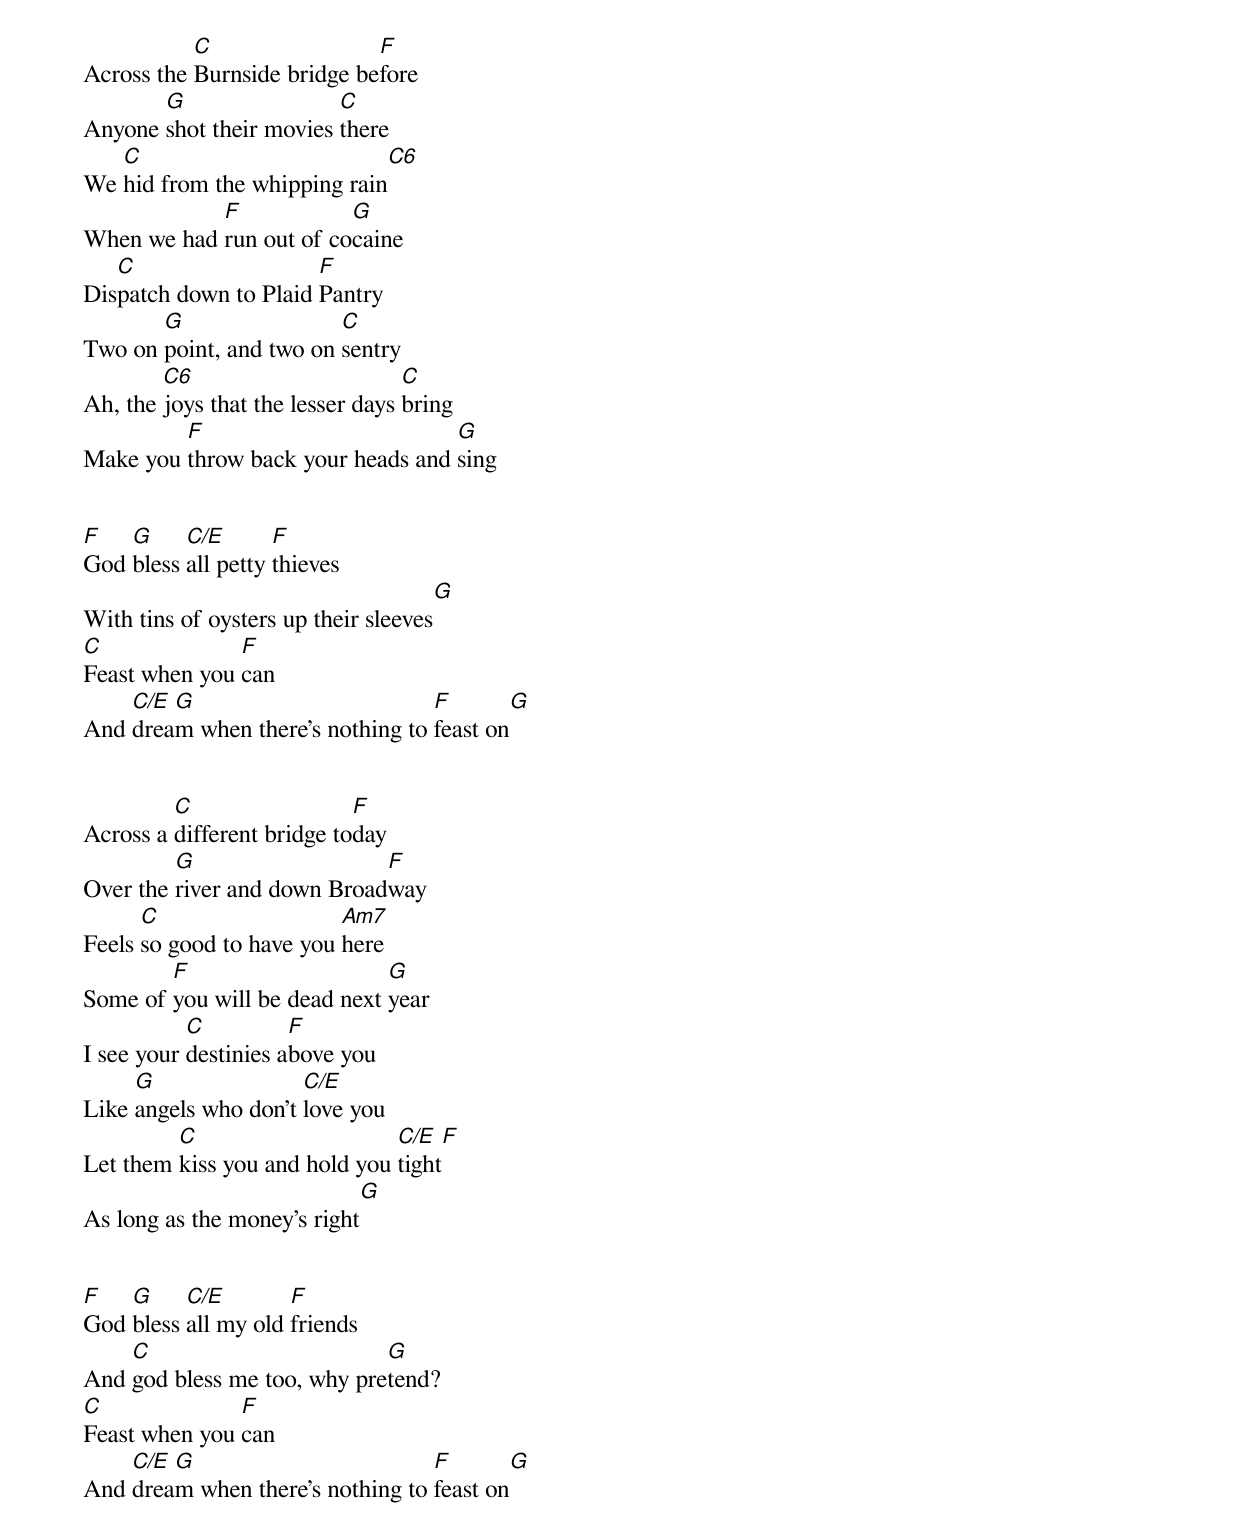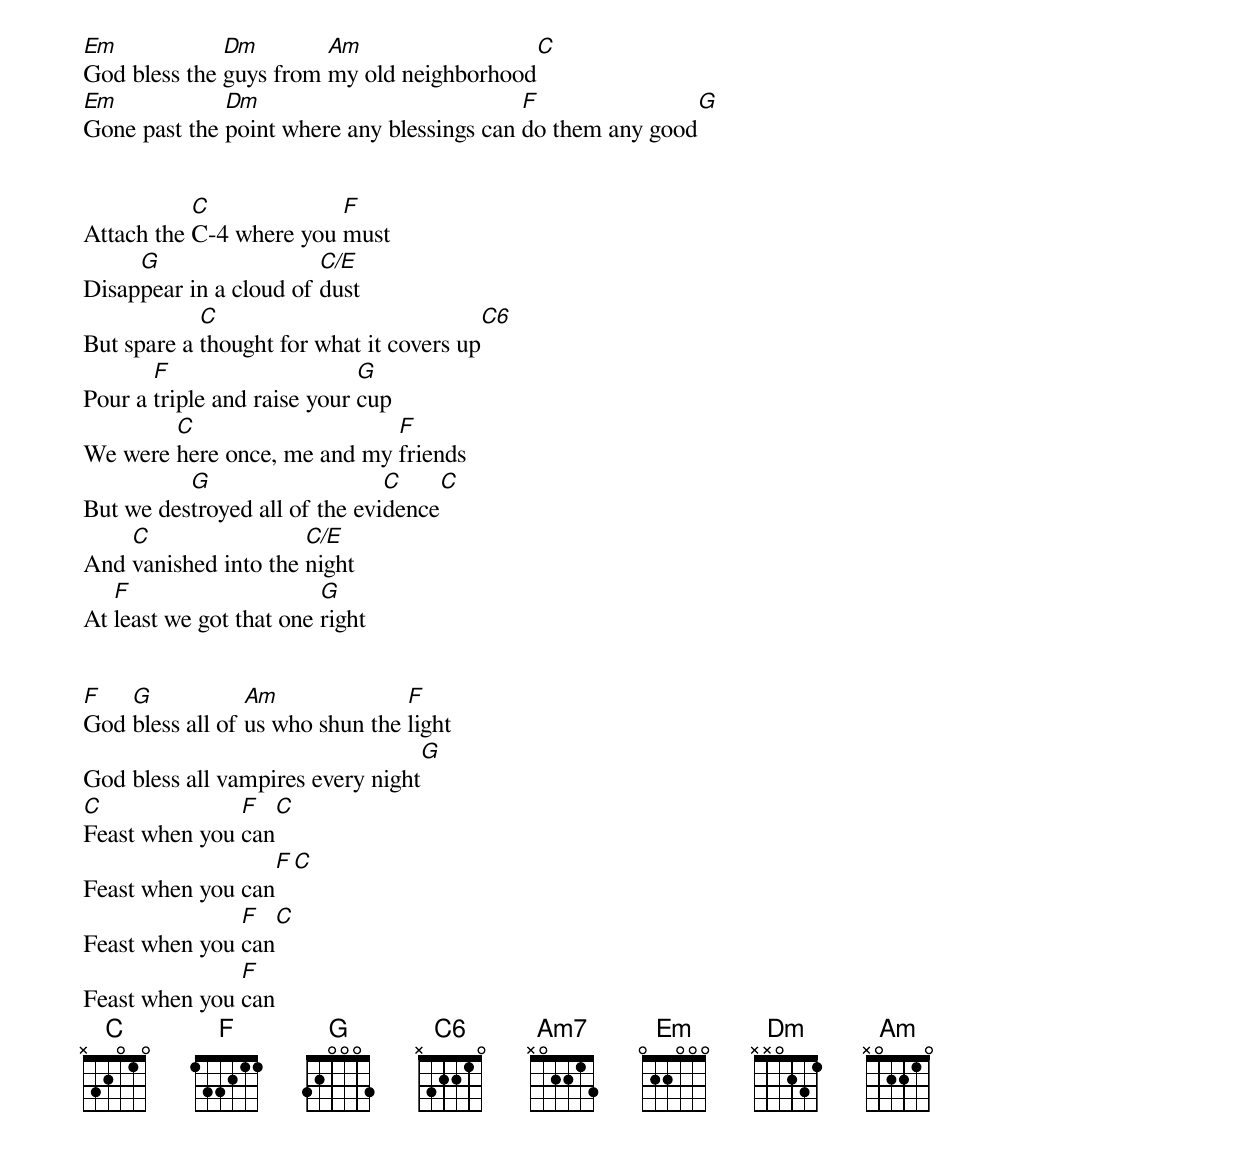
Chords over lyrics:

           C                 F
Across the Burnside bridge before
       G                 C
Anyone shot their movies there
   C                          C6
We hid from the whipping rain
            F            G
When we had run out of cocaine
   C                   F
Dispatch down to Plaid Pantry
       G                 C
Two on point, and two on sentry
        C6                        C
Ah, the joys that the lesser days bring
         F                         G
Make you throw back your heads and sing


F   G     C/E       F
God bless all petty thieves
                                     G
With tins of oysters up their sleeves
C              F
Feast when you can
    C/E G                         F        G
And dream when there's nothing to feast on


         C                  F
Across a different bridge today
         G                   F
Over the river and down Broadway
      C                   Am7
Feels so good to have you here
        F                     G
Some of you will be dead next year
           C          F
I see your destinies above you
     G                C/E
Like angels who don't love you
         C                     C/E    F
Let them kiss you and hold you tight
                             G
As long as the money's right


F   G     C/E        F
God bless all my old friends
    C                        G
And god bless me too, why pretend?
C              F
Feast when you can
    C/E G                         F         G
And dream when there's nothing to feast on


Em            Dm        Am                  C
God bless the guys from my old neighborhood
Em            Dm                            F                G
Gone past the point where any blessings can do them any good


           C             F
Attach the C-4 where you must
     G                  C/E
Disappear in a cloud of dust
            C                             C6
But spare a thought for what it covers up
       F                     G
Pour a triple and raise your cup
        C                    F
We were here once, me and my friends
          G                    C     C
But we destroyed all of the evidence
    C                 C/E
And vanished into the night
   F                     G
At least we got that one right


F   G            Am              F
God bless all of us who shun the light
                                   G
God bless all vampires every night
C              F   C
Feast when you can
                   F  C
Feast when you can
               F    C
Feast when you can
               F
Feast when you can
